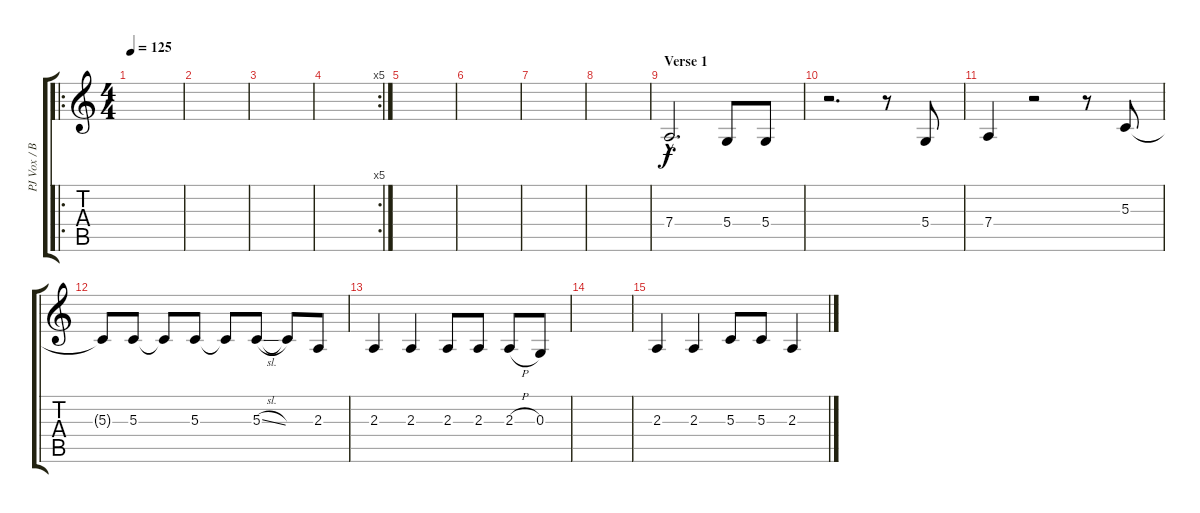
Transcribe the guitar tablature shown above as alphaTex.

\track ("PJ Vox / Bck vox" "PJ Vox / B") {instrument voiceoohs}
\staff {score tabs}
\tuning (E4 B3 G3 D3 A2 E2) {hide}
\ro
\ts (4 4)
\tempo 125
\clef g2
\ks c
|
|
|
\rc 5
|
|
|
|
|
\section ("" "Verse 1")
7.4{hac}.2{d} 5.4.8 5.4.8 |
r.2{d} r.8 5.4.8 |
7.4.4 r.2 r.8 5.3.8 |
5.3{t}.8 5.3.8 5.3{t}.8 5.3.8 5.3{t}.8 5.3{sl}.8 5.3{t}.8 2.3.8 |
2.3.4 2.3.4 2.3.8 2.3.8 2.3{h}.8 0.3.8 |
|
2.3.4 2.3.4 5.3.8 5.3.8 2.3.4
